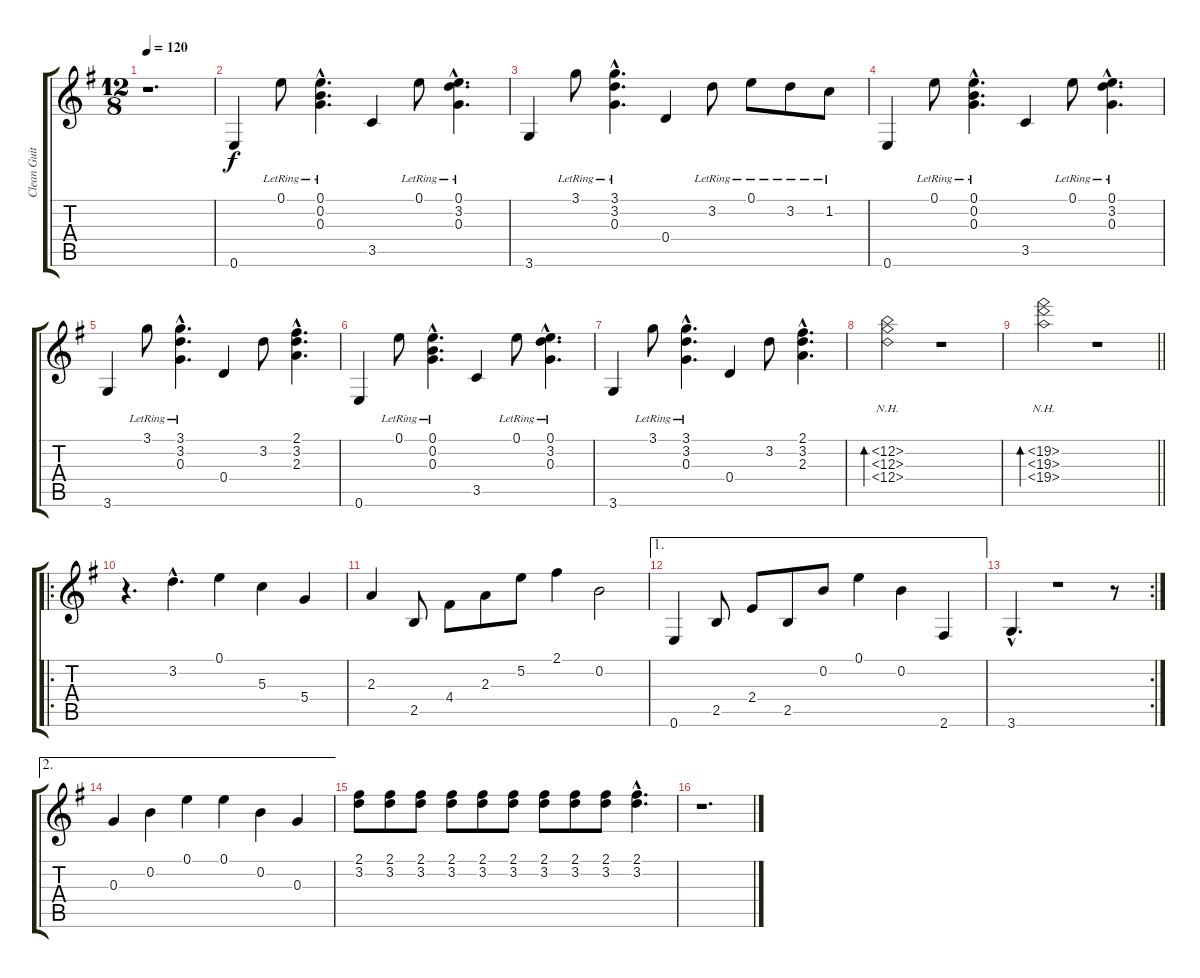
\track ("Clean Guitar" "Clean Guit") {instrument electricguitarclean}
\staff {score tabs}
\tuning (E4 B3 G3 D3 A2 E2) {hide}
\ts (12 8)
\tempo 120
\clef g2
\ks g
r.1{d dy f} |
0.6.4 0.1{lr}.8 (0.1{hac lr} 0.2{hac lr} 0.3{hac lr}).4{d} 3.5.4 0.1{lr}.8 (0.1{hac lr} 3.2{hac lr} 0.3{hac lr}).4{d} |
3.6.4 3.1{lr}.8 (3.1{hac lr} 3.2{hac lr} 0.3{hac lr}).4{d} 0.4.4 3.2{lr}.8 0.1{lr}.8 3.2{lr}.8 1.2{lr}.8 |
0.6.4 0.1{lr}.8 (0.1{hac lr} 0.2{hac lr} 0.3{hac lr}).4{d} 3.5.4 0.1{lr}.8 (0.1{hac lr} 3.2{hac lr} 0.3{hac lr}).4{d} |
3.6.4 3.1{lr}.8 (3.1{hac lr} 3.2{hac lr} 0.3{hac lr}).4{d} 0.4.4 3.2.8 (2.1{hac} 3.2{hac} 2.3{hac}).4{d} |
0.6.4 0.1{lr}.8 (0.1{hac lr} 0.2{hac lr} 0.3{hac lr}).4{d} 3.5.4 0.1{lr}.8 (0.1{hac lr} 3.2{hac lr} 0.3{hac lr}).4{d} |
3.6.4 3.1{lr}.8 (3.1{hac lr} 3.2{hac lr} 0.3{hac lr}).4{d} 0.4.4 3.2.8 (2.1{hac} 3.2{hac} 2.3{hac}).4{d} |
(12.2{nh} 12.3{nh} 12.4{nh}).2{bd 480} r.1 |
\barLineRight lightlight
(19.2{nh} 19.3{nh} 19.4{nh}).2{bd 480} r.1 |
\ro
r.4{d} 3.2{hac}.4{d} 0.1.4 5.3.4 5.4.4 |
2.3.4 2.5.8 4.4.8 2.3.8 5.2.8 2.1.4 0.2.2 |
\ae 1
0.6.4 2.5.8 2.4.8 2.5.8 0.2.8 0.1.4 0.2.4 2.6.4 |
\rc 2
3.6{hac}.4{d} r.1 r.8 |
\ae 2
0.3.4 0.2.4 0.1.4 0.1.4 0.2.4 0.3.4 |
(2.1 3.2).8 (2.1 3.2).8 (2.1 3.2).8 (2.1 3.2).8 (2.1 3.2).8 (2.1 3.2).8 (2.1 3.2).8 (2.1 3.2).8 (2.1 3.2).8 (2.1{hac} 3.2{hac}).4{d} |
r.1{d}
